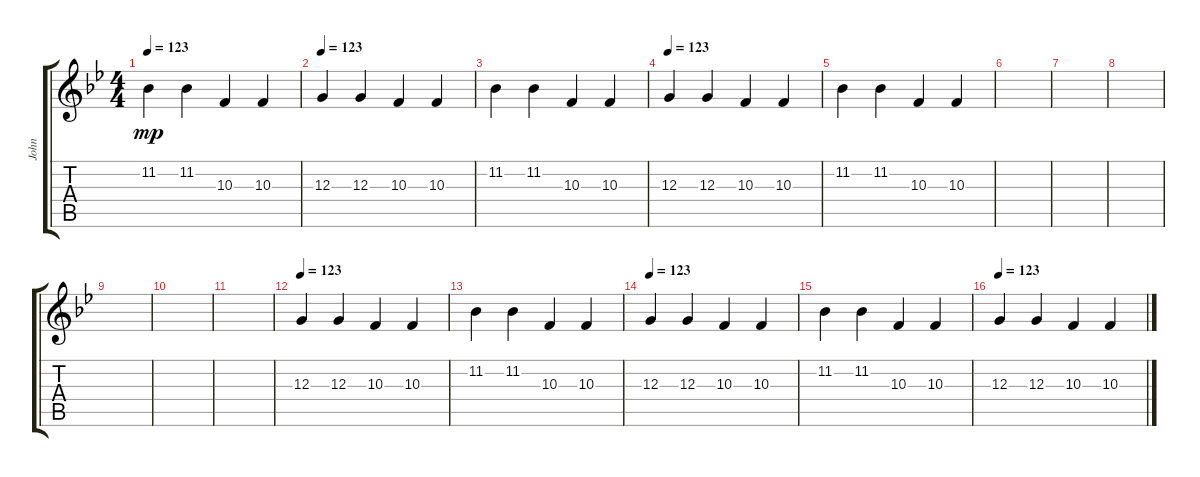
\track ("John" "John") {instrument musicbox}
\staff {score tabs}
\tuning (E4 B3 G3 D3 A2 E2) {hide}
\ts (4 4)
\tempo 123
\clef g2
\ks bb
11.2.4{dy mp} 11.2.4 10.3.4 10.3.4 |
\tempo 123
12.3.4 12.3.4 10.3.4 10.3.4 |
11.2.4 11.2.4 10.3.4 10.3.4 |
\tempo 123
12.3.4 12.3.4 10.3.4 10.3.4 |
11.2.4 11.2.4 10.3.4 10.3.4 |
|
|
|
|
|
|
\tempo 123
12.3.4{instrument electricpiano1} 12.3.4 10.3.4 10.3.4 |
11.2.4 11.2.4 10.3.4 10.3.4 |
\tempo 123
12.3.4{instrument electricpiano1} 12.3.4 10.3.4 10.3.4 |
11.2.4 11.2.4 10.3.4 10.3.4 |
\tempo 123
12.3.4{instrument electricpiano1} 12.3.4 10.3.4 10.3.4
